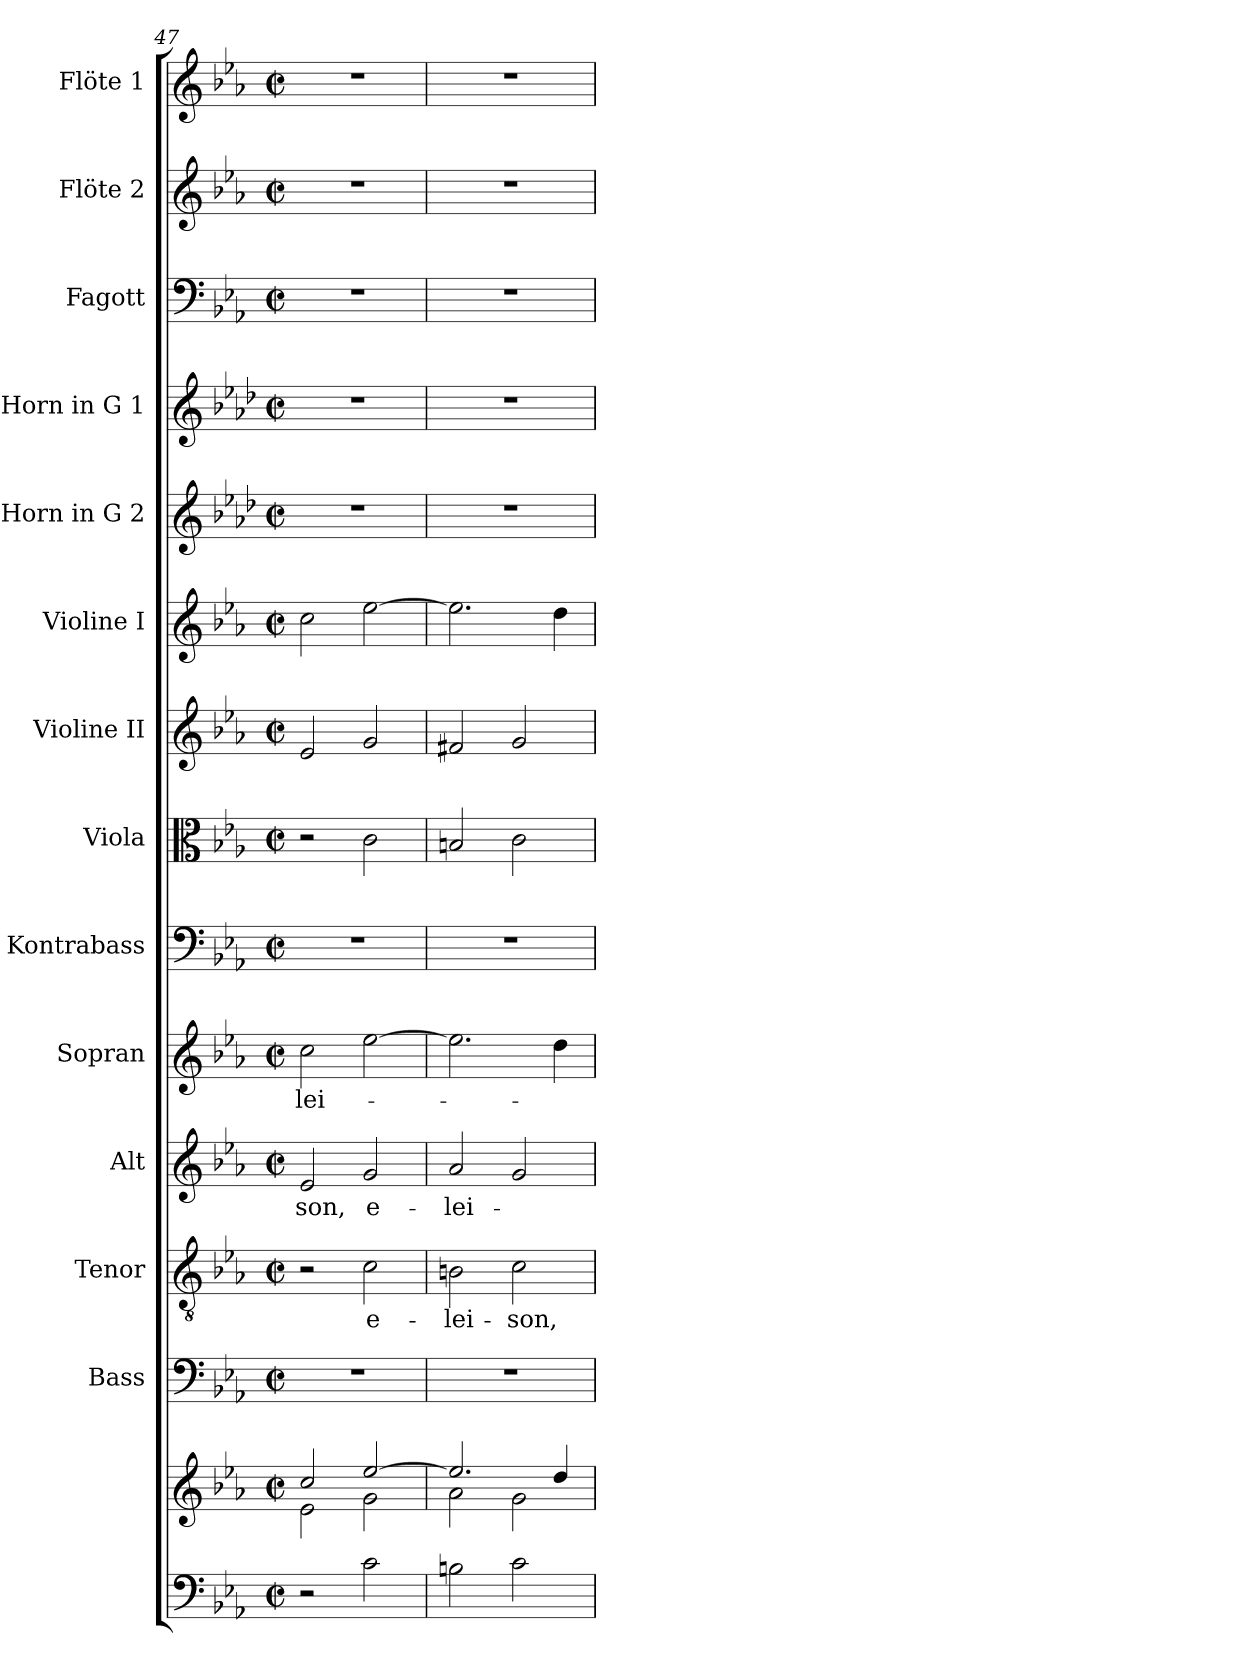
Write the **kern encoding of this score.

**kern	**kern	**kern	**kern	**text	**kern	**text	**kern	**text	**kern	**kern	**kern	**kern	**kern	**kern	**kern	**kern	**kern
*part14	*part14	*part13	*part12	*part12	*part11	*part11	*part10	*part10	*part9	*part8	*part7	*part6	*part5	*part4	*part3	*part2	*part1
*staff15	*staff14	*staff13	*staff12	*staff12	*staff11	*staff11	*staff10	*staff10	*staff9	*staff8	*staff7	*staff6	*staff5	*staff4	*staff3	*staff2	*staff1
*	*	*I"Bass	*I"Tenor	*	*I"Alt	*	*I"Sopran	*	*I"Kontrabass	*I"Viola	*I"Violine II	*I"Violine I	*I"Horn in G 2	*I"Horn in G 1	*I"Fagott	*I"Flöte 2	*I"Flöte 1
*	*	*I'B.	*I'T.	*	*I'A.	*	*I'S.	*	*I'Kb.	*I'Vla.	*I'Vl. II	*I'Vl. I	*	*	*I'Fg.	*I'Fl. 2	*I'Fl. 1
*clefF4	*clefG2	*clefF4	*clefGv2	*	*clefG2	*	*clefG2	*	*clefF4	*clefC3	*clefG2	*clefG2	*clefG2	*clefG2	*clefF4	*clefG2	*clefG2
*	*	*	*	*	*	*	*	*	*ITrd7c12	*	*	*	*ITrd3c5	*ITrd3c5	*	*	*
*k[b-e-a-]	*k[b-e-a-]	*k[b-e-a-]	*k[b-e-a-]	*	*k[b-e-a-]	*	*k[b-e-a-]	*	*k[b-e-a-]	*k[b-e-a-]	*k[b-e-a-]	*k[b-e-a-]	*k[b-e-a-]	*k[b-e-a-]	*k[b-e-a-]	*k[b-e-a-]	*k[b-e-a-]
*E-:	*E-:	*E-:	*E-:	*	*E-:	*	*E-:	*	*E-:	*E-:	*E-:	*E-:	*E-:	*E-:	*E-:	*E-:	*E-:
*M2/2	*M2/2	*M2/2	*M2/2	*	*M2/2	*	*M2/2	*	*M2/2	*M2/2	*M2/2	*M2/2	*M2/2	*M2/2	*M2/2	*M2/2	*M2/2
*met(c|)	*met(c|)	*met(c|)	*met(c|)	*	*met(c|)	*	*met(c|)	*	*met(c|)	*met(c|)	*met(c|)	*met(c|)	*met(c|)	*met(c|)	*met(c|)	*met(c|)	*met(c|)
=47	=47	=47	=47	=47	=47	=47	=47	=47	=47	=47	=47	=47	=47	=47	=47	=47	=47
*	*^	*	*	*	*	*	*	*	*	*	*	*	*	*	*	*	*
!	!	!	!	!	!	!	!LO:LY:b	!	!LO:LY:b	!	!	!	!	!	!	!	!	!
2r	2cc/	2e-\	1r	2r	.	2e-/	-son,	2cc\	-lei-	1r	2r	2e-/	2cc\	1r	1r	1r	1r	1r
!	!	!	!	!	!LO:LY:b	!	!LO:LY:b	!	!	!	!	!	!	!	!	!	!	!
2c\	[>2ee-/	2g\	.	2c\	e-	2g/	e-	[2ee-\	.	.	2c\	2g/	[2ee-\	.	.	.	.	.
=48	=48	=48	=48	=48	=48	=48	=48	=48	=48	=48	=48	=48	=48	=48	=48	=48	=48	=48
!	!	!	!	!	!LO:LY:b	!	!LO:LY:b	!	!	!	!	!	!	!	!	!	!	!
2Bn\	2.ee-/]	2a-\	1r	2Bn\	-lei-	2a-/	-lei-	2.ee-\]	.	1r	2Bn/	2f#X/	2.ee-\]	1r	1r	1r	1r	1r
!	!	!	!	!	!LO:LY:b	!	!	!	!	!	!	!	!	!	!	!	!	!
2c\	.	2g\	.	2c\	-son,	2g/	.	.	.	.	2c\	2g/	.	.	.	.	.	.
.	4dd/	.	.	.	.	.	.	4dd\	.	.	.	.	4dd\	.	.	.	.	.
*	*v	*v	*	*	*	*	*	*	*	*	*	*	*	*	*	*	*	*
=	=	=	=	=	=	=	=	=	=	=	=	=	=	=	=	=	=
*-	*-	*-	*-	*-	*-	*-	*-	*-	*-	*-	*-	*-	*-	*-	*-	*-	*-
